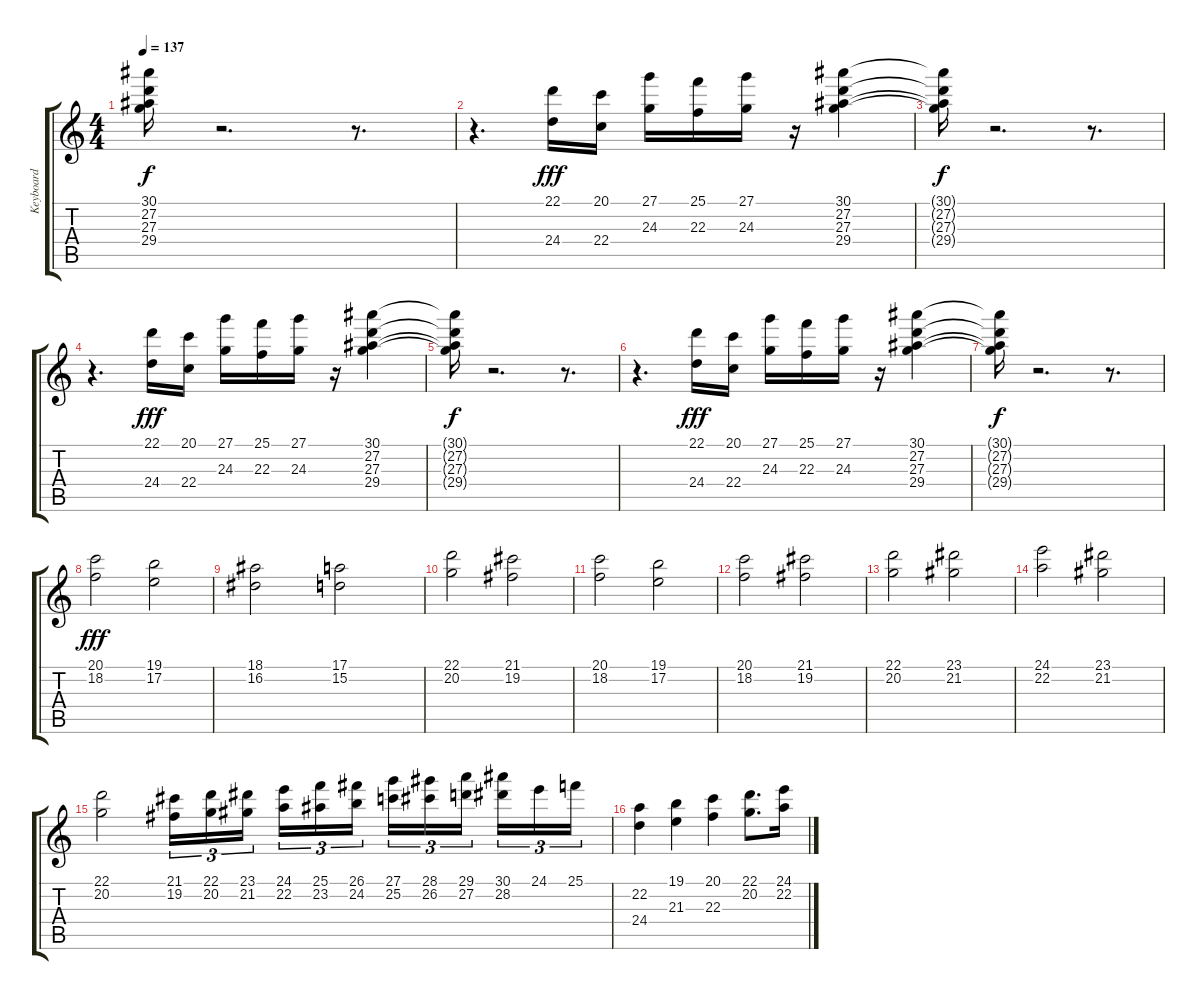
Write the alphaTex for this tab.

\track ("Keyboard" "Keyboard") {instrument rockorgan}
\staff {score tabs}
\tuning (E4 B3 G3 D3 A2 E2) {hide}
\ts (4 4)
\tempo 137
\clef g2
\ks c
(30.1{t} 27.2{t} 27.3{t} 29.4{t}).16{dy f} r.2{d} r.8{d} |
r.4{d} (22.1 24.4).16{dy fff} (20.1 22.4).16 (27.1 24.3).16 (25.1 22.3).16 (27.1 24.3).16 r.16 (30.1 27.2 27.3 29.4).4 |
(30.1{t} 27.2{t} 27.3{t} 29.4{t}).16{dy f} r.2{d} r.8{d} |
r.4{d} (22.1 24.4).16{dy fff} (20.1 22.4).16 (27.1 24.3).16 (25.1 22.3).16 (27.1 24.3).16 r.16 (30.1 27.2 27.3 29.4).4 |
(30.1{t} 27.2{t} 27.3{t} 29.4{t}).16{dy f} r.2{d} r.8{d} |
r.4{d} (22.1 24.4).16{dy fff} (20.1 22.4).16 (27.1 24.3).16 (25.1 22.3).16 (27.1 24.3).16 r.16 (30.1 27.2 27.3 29.4).4 |
(30.1{t} 27.2{t} 27.3{t} 29.4{t}).16{dy f} r.2{d} r.8{d} |
(20.1 18.2).2{dy fff} (19.1 17.2).2 |
(18.1 16.2).2 (17.1 15.2).2 |
(22.1 20.2).2 (21.1 19.2).2 |
(20.1 18.2).2 (19.1 17.2).2 |
(20.1 18.2).2 (21.1 19.2).2 |
(22.1 20.2).2 (23.1 21.2).2 |
(24.1 22.2).2 (23.1 21.2).2 |
(22.1 20.2).2 (21.1 19.2).16{tu (3 2)} (22.1 20.2).16{tu (3 2)} (23.1 21.2).16{tu (3 2) beam splitsecondary} (24.1 22.2).16{tu (3 2)} (25.1 23.2).16{tu (3 2)} (26.1 24.2).16{tu (3 2)} (27.1 25.2).16{tu (3 2)} (28.1 26.2).16{tu (3 2)} (29.1 27.2).16{tu (3 2) beam splitsecondary} (30.1 28.2).16{tu (3 2)} 24.1.16{tu (3 2)} 25.1.16{tu (3 2)} |
(22.2 24.4).4 (19.1 21.3).4 (20.1 22.3).4 (22.1 20.2).8{d} (24.1 22.2).16
